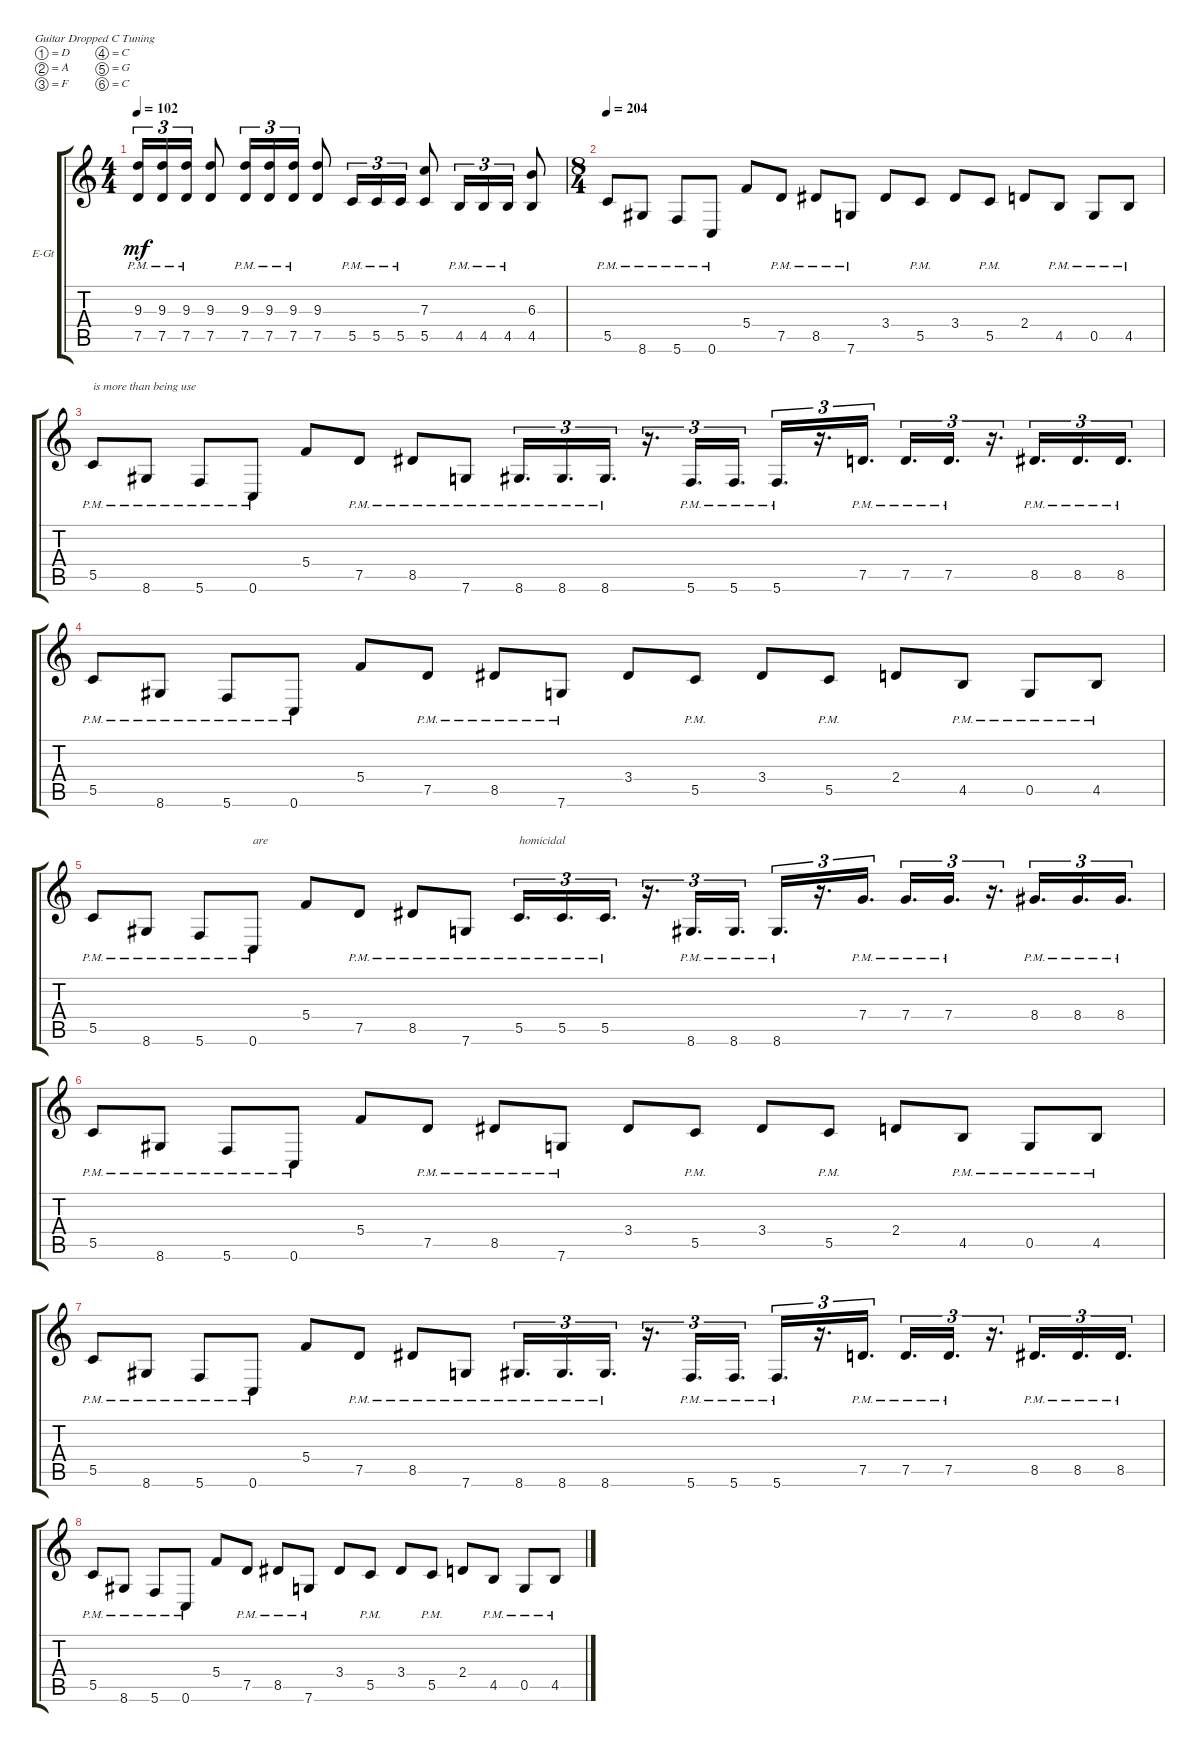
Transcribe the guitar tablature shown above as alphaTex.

\defaultSystemsLayout 4
\bracketExtendMode groupsimilarinstruments
\firstSystemTrackNameOrientation horizontal
\otherSystemsTrackNameOrientation horizontal
\track ("Gajic" "E-Gt") {instrument distortionguitar}
\staff {score tabs}
\tuning (D4 A3 F3 C3 G2 C2)
\ts (4 4)
\tempo 102
\clef g2
\ks c
(7.5{pm} 9.3{pm}).16{tu (3 2) dy mf} (7.5{pm} 9.3{pm}).16{tu (3 2)} (9.3{pm} 7.5{pm}).16{tu (3 2)} (7.5 9.3).8 (7.5{pm} 9.3{pm}).16{tu (3 2)} (7.5{pm} 9.3{pm}).16{tu (3 2)} (9.3{pm} 7.5{pm}).16{tu (3 2)} (7.5 9.3).8 5.5{pm}.16{tu (3 2)} 5.5{pm}.16{tu (3 2)} 5.5{pm}.16{tu (3 2)} (5.5 7.3).8 4.5{pm}.16{tu (3 2)} 4.5{pm}.16{tu (3 2)} 4.5{pm}.16{tu (3 2)} (4.5 6.3).8 |
\ts (8 4)
\tempo 204
5.5{pm}.8 8.6{pm}.8 5.6{pm}.8 0.6{pm}.8 5.4.8 7.5{pm}.8 8.5{pm}.8 7.6{pm}.8 3.4.8 5.5{pm}.8 3.4.8 5.5{pm}.8 2.4.8 4.5{pm}.8 0.5{pm}.8 4.5{pm}.8 |
5.5{pm}.8{txt "is more than being use"} 8.6{pm}.8 5.6{pm}.8 0.6{pm}.8 5.4.8 7.5{pm}.8 8.5{pm}.8 7.6{pm}.8 8.6{pm}.16{d tu (3 2)} 8.6{pm}.16{d tu (3 2)} 8.6{pm}.16{d tu (3 2)} r.16{d tu (3 2)} 5.6{pm}.16{d tu (3 2)} 5.6{pm}.16{d tu (3 2)} 5.6{pm}.16{d tu (3 2)} r.16{d tu (3 2)} 7.5{pm}.16{d tu (3 2)} 7.5{pm}.16{d tu (3 2)} 7.5{pm}.16{d tu (3 2)} r.16{d tu (3 2)} 8.5{pm}.16{d tu (3 2)} 8.5{pm}.16{d tu (3 2)} 8.5{pm}.16{d tu (3 2)} |
5.5{pm}.8 8.6{pm}.8 5.6{pm}.8 0.6{pm}.8 5.4.8 7.5{pm}.8 8.5{pm}.8 7.6{pm}.8 3.4.8 5.5{pm}.8 3.4.8 5.5{pm}.8 2.4.8 4.5{pm}.8 0.5{pm}.8 4.5{pm}.8 |
5.5{pm}.8 8.6{pm}.8 5.6{pm}.8 0.6{pm}.8{txt "are"} 5.4.8 7.5{pm}.8 8.5{pm}.8 7.6{pm}.8 5.5{pm}.16{d tu (3 2) txt "homicidal"} 5.5{pm}.16{d tu (3 2)} 5.5{pm}.16{d tu (3 2)} r.16{d tu (3 2)} 8.6{pm}.16{d tu (3 2)} 8.6{pm}.16{d tu (3 2)} 8.6{pm}.16{d tu (3 2)} r.16{d tu (3 2)} 7.4{pm}.16{d tu (3 2)} 7.4{pm}.16{d tu (3 2)} 7.4{pm}.16{d tu (3 2)} r.16{d tu (3 2)} 8.4{pm}.16{d tu (3 2)} 8.4{pm}.16{d tu (3 2)} 8.4{pm}.16{d tu (3 2)} |
5.5{pm}.8 8.6{pm}.8 5.6{pm}.8 0.6{pm}.8 5.4.8 7.5{pm}.8 8.5{pm}.8 7.6{pm}.8 3.4.8 5.5{pm}.8 3.4.8 5.5{pm}.8 2.4.8 4.5{pm}.8 0.5{pm}.8 4.5{pm}.8 |
5.5{pm}.8 8.6{pm}.8 5.6{pm}.8 0.6{pm}.8 5.4.8 7.5{pm}.8 8.5{pm}.8 7.6{pm}.8 8.6{pm}.16{d tu (3 2)} 8.6{pm}.16{d tu (3 2)} 8.6{pm}.16{d tu (3 2)} r.16{d tu (3 2)} 5.6{pm}.16{d tu (3 2)} 5.6{pm}.16{d tu (3 2)} 5.6{pm}.16{d tu (3 2)} r.16{d tu (3 2)} 7.5{pm}.16{d tu (3 2)} 7.5{pm}.16{d tu (3 2)} 7.5{pm}.16{d tu (3 2)} r.16{d tu (3 2)} 8.5{pm}.16{d tu (3 2)} 8.5{pm}.16{d tu (3 2)} 8.5{pm}.16{d tu (3 2)} |
5.5{pm}.8 8.6{pm}.8 5.6{pm}.8 0.6{pm}.8 5.4.8 7.5{pm}.8 8.5{pm}.8 7.6{pm}.8 3.4.8 5.5{pm}.8 3.4.8 5.5{pm}.8 2.4.8 4.5{pm}.8 0.5{pm}.8 4.5{pm}.8
